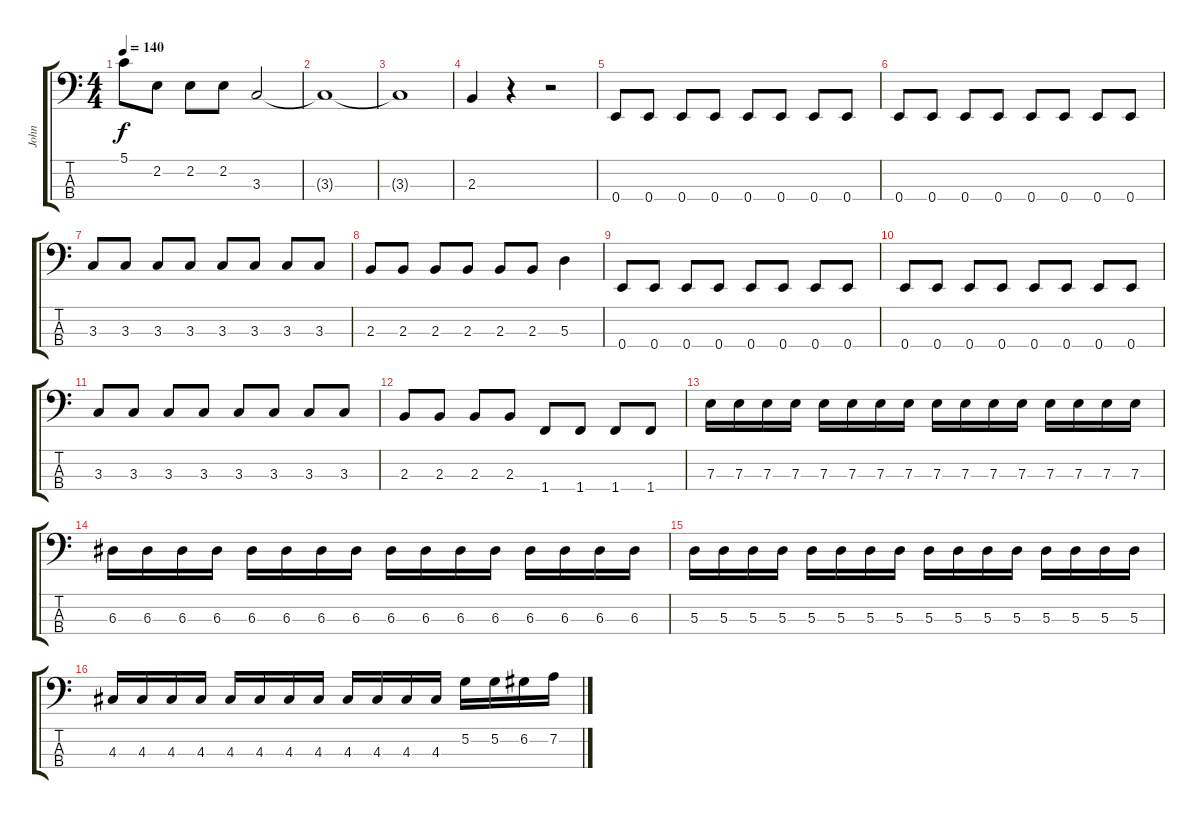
\track ("John" "John") {instrument electricbassfinger}
\staff {score tabs}
\tuning (G2 D2 A1 E1) {hide}
\ts (4 4)
\tempo 140
\clef f4
\ks c
5.1.8{dy f} 2.2.8 2.2.8 2.2.8 3.3.2 |
3.3{t}.1 |
3.3{t}.1 |
2.3.4 r.4 r.2 |
0.4.8 0.4.8 0.4.8 0.4.8 0.4.8 0.4.8 0.4.8 0.4.8 |
0.4.8 0.4.8 0.4.8 0.4.8 0.4.8 0.4.8 0.4.8 0.4.8 |
3.3.8 3.3.8 3.3.8 3.3.8 3.3.8 3.3.8 3.3.8 3.3.8 |
2.3.8 2.3.8 2.3.8 2.3.8 2.3.8 2.3.8 5.3.4 |
0.4.8 0.4.8 0.4.8 0.4.8 0.4.8 0.4.8 0.4.8 0.4.8 |
0.4.8 0.4.8 0.4.8 0.4.8 0.4.8 0.4.8 0.4.8 0.4.8 |
3.3.8 3.3.8 3.3.8 3.3.8 3.3.8 3.3.8 3.3.8 3.3.8 |
2.3.8 2.3.8 2.3.8 2.3.8 1.4.8 1.4.8 1.4.8 1.4.8 |
7.3.16 7.3.16 7.3.16 7.3.16 7.3.16 7.3.16 7.3.16 7.3.16 7.3.16 7.3.16 7.3.16 7.3.16 7.3.16 7.3.16 7.3.16 7.3.16 |
6.3.16 6.3.16 6.3.16 6.3.16 6.3.16 6.3.16 6.3.16 6.3.16 6.3.16 6.3.16 6.3.16 6.3.16 6.3.16 6.3.16 6.3.16 6.3.16 |
5.3.16 5.3.16 5.3.16 5.3.16 5.3.16 5.3.16 5.3.16 5.3.16 5.3.16 5.3.16 5.3.16 5.3.16 5.3.16 5.3.16 5.3.16 5.3.16 |
4.3.16 4.3.16 4.3.16 4.3.16 4.3.16 4.3.16 4.3.16 4.3.16 4.3.16 4.3.16 4.3.16 4.3.16 5.2.16 5.2.16 6.2.16 7.2.16
